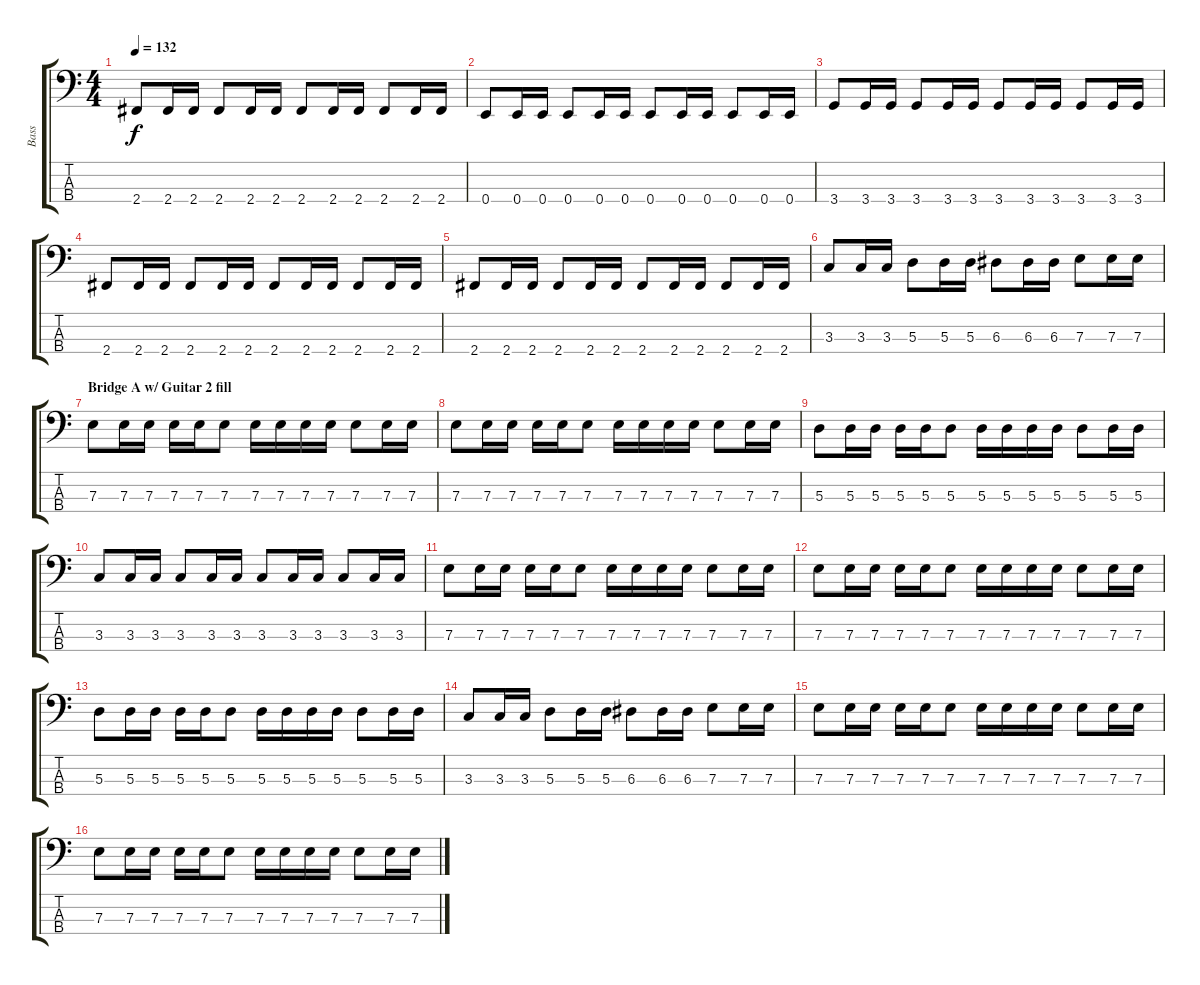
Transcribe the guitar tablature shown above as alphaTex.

\track ("Bass" "Bass") {instrument electricbassfinger}
\staff {score tabs}
\tuning (G2 D2 A1 E1) {hide}
\ts (4 4)
\tempo 132
\clef f4
\ks c
2.4.8{dy f} 2.4.16 2.4.16 2.4.8 2.4.16 2.4.16 2.4.8 2.4.16 2.4.16 2.4.8 2.4.16 2.4.16 |
0.4.8 0.4.16 0.4.16 0.4.8 0.4.16 0.4.16 0.4.8 0.4.16 0.4.16 0.4.8 0.4.16 0.4.16 |
3.4.8 3.4.16 3.4.16 3.4.8 3.4.16 3.4.16 3.4.8 3.4.16 3.4.16 3.4.8 3.4.16 3.4.16 |
2.4.8 2.4.16 2.4.16 2.4.8 2.4.16 2.4.16 2.4.8 2.4.16 2.4.16 2.4.8 2.4.16 2.4.16 |
2.4.8 2.4.16 2.4.16 2.4.8 2.4.16 2.4.16 2.4.8 2.4.16 2.4.16 2.4.8 2.4.16 2.4.16 |
3.3.8 3.3.16 3.3.16 5.3.8 5.3.16 5.3.16 6.3.8 6.3.16 6.3.16 7.3.8 7.3.16 7.3.16 |
\section ("" "Bridge A w/ Guitar 2 fill")
7.3.8 7.3.16 7.3.16 7.3.16 7.3.16 7.3.8 7.3.16 7.3.16 7.3.16 7.3.16 7.3.8 7.3.16 7.3.16 |
7.3.8 7.3.16 7.3.16 7.3.16 7.3.16 7.3.8 7.3.16 7.3.16 7.3.16 7.3.16 7.3.8 7.3.16 7.3.16 |
5.3.8 5.3.16 5.3.16 5.3.16 5.3.16 5.3.8 5.3.16 5.3.16 5.3.16 5.3.16 5.3.8 5.3.16 5.3.16 |
3.3.8 3.3.16 3.3.16 3.3.8 3.3.16 3.3.16 3.3.8 3.3.16 3.3.16 3.3.8 3.3.16 3.3.16 |
7.3.8 7.3.16 7.3.16 7.3.16 7.3.16 7.3.8 7.3.16 7.3.16 7.3.16 7.3.16 7.3.8 7.3.16 7.3.16 |
7.3.8 7.3.16 7.3.16 7.3.16 7.3.16 7.3.8 7.3.16 7.3.16 7.3.16 7.3.16 7.3.8 7.3.16 7.3.16 |
5.3.8 5.3.16 5.3.16 5.3.16 5.3.16 5.3.8 5.3.16 5.3.16 5.3.16 5.3.16 5.3.8 5.3.16 5.3.16 |
3.3.8 3.3.16 3.3.16 5.3.8 5.3.16 5.3.16 6.3.8 6.3.16 6.3.16 7.3.8 7.3.16 7.3.16 |
7.3.8 7.3.16 7.3.16 7.3.16 7.3.16 7.3.8 7.3.16 7.3.16 7.3.16 7.3.16 7.3.8 7.3.16 7.3.16 |
7.3.8 7.3.16 7.3.16 7.3.16 7.3.16 7.3.8 7.3.16 7.3.16 7.3.16 7.3.16 7.3.8 7.3.16 7.3.16
